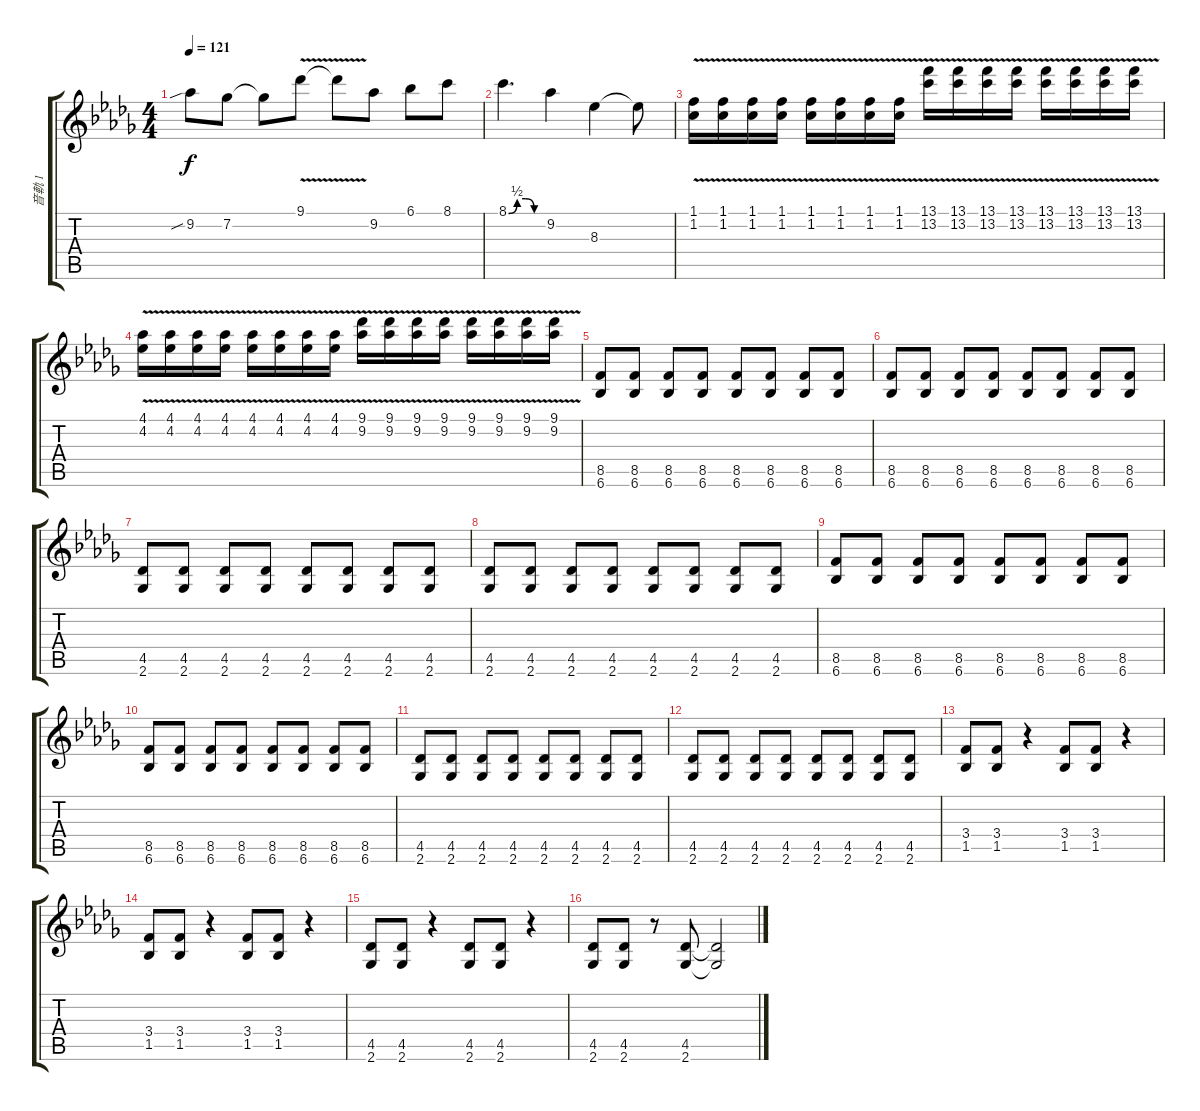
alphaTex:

\track ("音軌 1" "音軌 1") {instrument overdrivenguitar}
\staff {score tabs}
\tuning (E4 B3 G3 D3 A2 E2) {hide}
\ts (4 4)
\tempo 121
\clef g2
\ks db
9.2{sib}.8{dy f} 7.2.8 7.2{t}.8 9.1{v}.8 9.1{t}.8 9.2.8 6.1.8 8.1.8 |
8.1{be (custom 0 0 15 2 30 2 45 0 60 0)}.4{d} 9.2.4 8.3.4 8.3{t}.8 |
(1.1{v} 1.2).16 (1.1{v} 1.2).16 (1.1{v} 1.2).16 (1.1{v} 1.2).16 (1.1{v} 1.2).16 (1.1{v} 1.2).16 (1.1{v} 1.2).16 (1.1{v} 1.2).16 (13.1{v} 13.2).16 (13.1{v} 13.2).16 (13.1{v} 13.2).16 (13.1{v} 13.2).16 (13.1{v} 13.2).16 (13.1{v} 13.2).16 (13.1{v} 13.2).16 (13.1{v} 13.2).16 |
(4.1{v} 4.2).16 (4.1{v} 4.2).16 (4.1{v} 4.2).16 (4.1{v} 4.2).16 (4.1{v} 4.2).16 (4.1{v} 4.2).16 (4.1{v} 4.2).16 (4.1{v} 4.2).16 (9.1{v} 9.2).16 (9.1{v} 9.2).16 (9.1{v} 9.2).16 (9.1{v} 9.2).16 (9.1{v} 9.2).16 (9.1{v} 9.2).16 (9.1{v} 9.2).16 (9.1{v} 9.2).16 |
(8.5 6.6).8 (8.5 6.6).8 (8.5 6.6).8 (8.5 6.6).8 (8.5 6.6).8 (8.5 6.6).8 (8.5 6.6).8 (8.5 6.6).8 |
(8.5 6.6).8 (8.5 6.6).8 (8.5 6.6).8 (8.5 6.6).8 (8.5 6.6).8 (8.5 6.6).8 (8.5 6.6).8 (8.5 6.6).8 |
(4.5 2.6).8 (4.5 2.6).8 (4.5 2.6).8 (4.5 2.6).8 (4.5 2.6).8 (4.5 2.6).8 (4.5 2.6).8 (4.5 2.6).8 |
(4.5 2.6).8 (4.5 2.6).8 (4.5 2.6).8 (4.5 2.6).8 (4.5 2.6).8 (4.5 2.6).8 (4.5 2.6).8 (4.5 2.6).8 |
(8.5 6.6).8 (8.5 6.6).8 (8.5 6.6).8 (8.5 6.6).8 (8.5 6.6).8 (8.5 6.6).8 (8.5 6.6).8 (8.5 6.6).8 |
(8.5 6.6).8 (8.5 6.6).8 (8.5 6.6).8 (8.5 6.6).8 (8.5 6.6).8 (8.5 6.6).8 (8.5 6.6).8 (8.5 6.6).8 |
(4.5 2.6).8 (4.5 2.6).8 (4.5 2.6).8 (4.5 2.6).8 (4.5 2.6).8 (4.5 2.6).8 (4.5 2.6).8 (4.5 2.6).8 |
(4.5 2.6).8 (4.5 2.6).8 (4.5 2.6).8 (4.5 2.6).8 (4.5 2.6).8 (4.5 2.6).8 (4.5 2.6).8 (4.5 2.6).8 |
(3.4 1.5).8 (3.4 1.5).8 r.4 (3.4 1.5).8 (3.4 1.5).8 r.4 |
(3.4 1.5).8 (3.4 1.5).8 r.4 (3.4 1.5).8 (3.4 1.5).8 r.4 |
(4.5 2.6).8 (4.5 2.6).8 r.4 (4.5 2.6).8 (4.5 2.6).8 r.4 |
(4.5 2.6).8 (4.5 2.6).8 r.8 (4.5 2.6).8 (4.5{t} 2.6{t}).2
